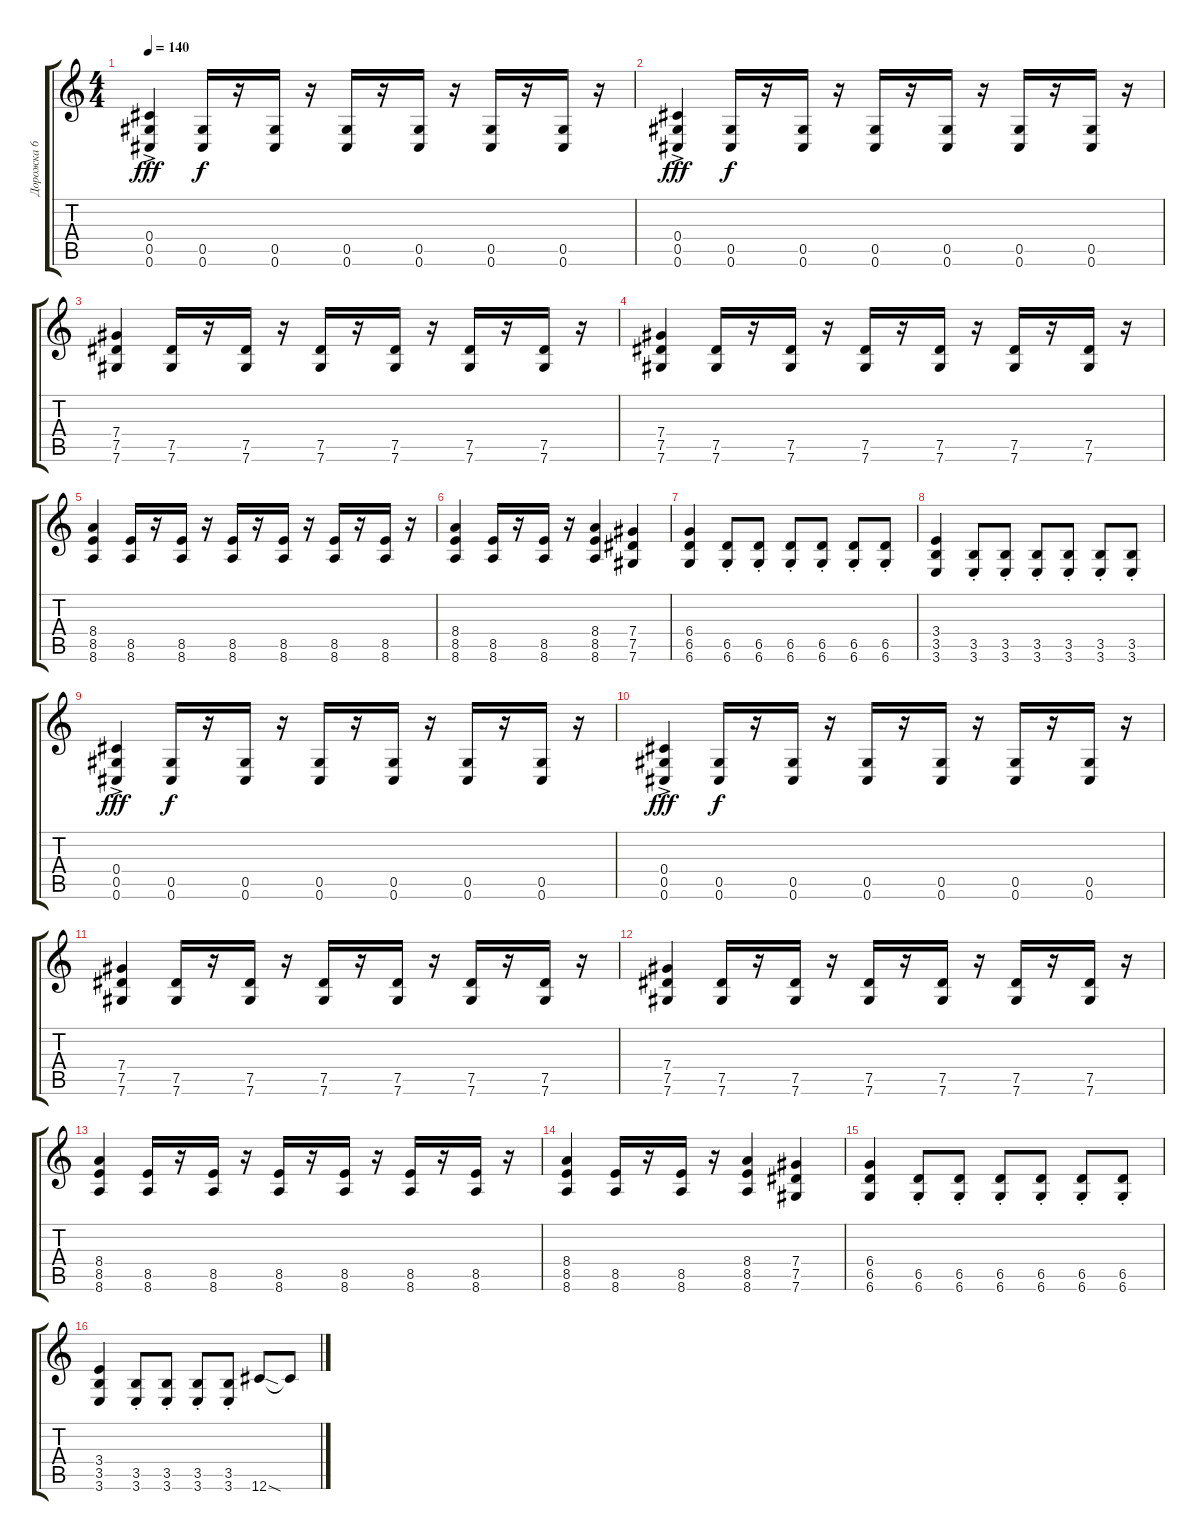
\track ("Дорожка 6" "Дорожка 6") {instrument distortionguitar}
\staff {score tabs}
\tuning (Eb4 Bb3 Gb3 Db3 Ab2 Db2) {hide}
\ts (4 4)
\tempo 140
\clef g2
\ks c
(0.4{ac} 0.5 0.6).4{dy fff} (0.5 0.6).16{dy f} r.16 (0.5 0.6).16 r.16 (0.5 0.6).16 r.16 (0.5 0.6).16 r.16 (0.5 0.6).16 r.16 (0.5 0.6).16 r.16 |
(0.4{ac} 0.5 0.6).4{dy fff} (0.5 0.6).16{dy f} r.16 (0.5 0.6).16 r.16 (0.5 0.6).16 r.16 (0.5 0.6).16 r.16 (0.5 0.6).16 r.16 (0.5 0.6).16 r.16 |
(7.4 7.5 7.6).4 (7.5 7.6).16 r.16 (7.5 7.6).16 r.16 (7.5 7.6).16 r.16 (7.5 7.6).16 r.16 (7.5 7.6).16 r.16 (7.5 7.6).16 r.16 |
(7.4 7.5 7.6).4 (7.5 7.6).16 r.16 (7.5 7.6).16 r.16 (7.5 7.6).16 r.16 (7.5 7.6).16 r.16 (7.5 7.6).16 r.16 (7.5 7.6).16 r.16 |
(8.4 8.5 8.6).4 (8.5 8.6).16 r.16 (8.5 8.6).16 r.16 (8.5 8.6).16 r.16 (8.5 8.6).16 r.16 (8.5 8.6).16 r.16 (8.5 8.6).16 r.16 |
(8.4 8.5 8.6).4 (8.5 8.6).16 r.16 (8.5 8.6).16 r.16 (8.4 8.5 8.6).4 (7.4 7.5 7.6).4 |
(6.4 6.5 6.6).4 (6.5{st} 6.6{st}).8 (6.5{st} 6.6{st}).8 (6.5{st} 6.6{st}).8 (6.5{st} 6.6{st}).8 (6.5{st} 6.6{st}).8 (6.5{st} 6.6{st}).8 |
(3.4 3.5 3.6).4 (3.5{st} 3.6{st}).8 (3.5{st} 3.6{st}).8 (3.5{st} 3.6{st}).8 (3.5{st} 3.6{st}).8 (3.5{st} 3.6{st}).8 (3.5{st} 3.6{st}).8 |
(0.4{ac} 0.5 0.6).4{dy fff} (0.5 0.6).16{dy f} r.16 (0.5 0.6).16 r.16 (0.5 0.6).16 r.16 (0.5 0.6).16 r.16 (0.5 0.6).16 r.16 (0.5 0.6).16 r.16 |
(0.4{ac} 0.5 0.6).4{dy fff} (0.5 0.6).16{dy f} r.16 (0.5 0.6).16 r.16 (0.5 0.6).16 r.16 (0.5 0.6).16 r.16 (0.5 0.6).16 r.16 (0.5 0.6).16 r.16 |
(7.4 7.5 7.6).4 (7.5 7.6).16 r.16 (7.5 7.6).16 r.16 (7.5 7.6).16 r.16 (7.5 7.6).16 r.16 (7.5 7.6).16 r.16 (7.5 7.6).16 r.16 |
(7.4 7.5 7.6).4 (7.5 7.6).16 r.16 (7.5 7.6).16 r.16 (7.5 7.6).16 r.16 (7.5 7.6).16 r.16 (7.5 7.6).16 r.16 (7.5 7.6).16 r.16 |
(8.4 8.5 8.6).4 (8.5 8.6).16 r.16 (8.5 8.6).16 r.16 (8.5 8.6).16 r.16 (8.5 8.6).16 r.16 (8.5 8.6).16 r.16 (8.5 8.6).16 r.16 |
(8.4 8.5 8.6).4 (8.5 8.6).16 r.16 (8.5 8.6).16 r.16 (8.4 8.5 8.6).4 (7.4 7.5 7.6).4 |
(6.4 6.5 6.6).4 (6.5{st} 6.6{st}).8 (6.5{st} 6.6{st}).8 (6.5{st} 6.6{st}).8 (6.5{st} 6.6{st}).8 (6.5{st} 6.6{st}).8 (6.5{st} 6.6{st}).8 |
(3.4 3.5 3.6).4 (3.5{st} 3.6{st}).8 (3.5{st} 3.6{st}).8 (3.5{st} 3.6{st}).8 (3.5{st} 3.6{st}).8 12.6{sod}.8 12.6{t}.8
